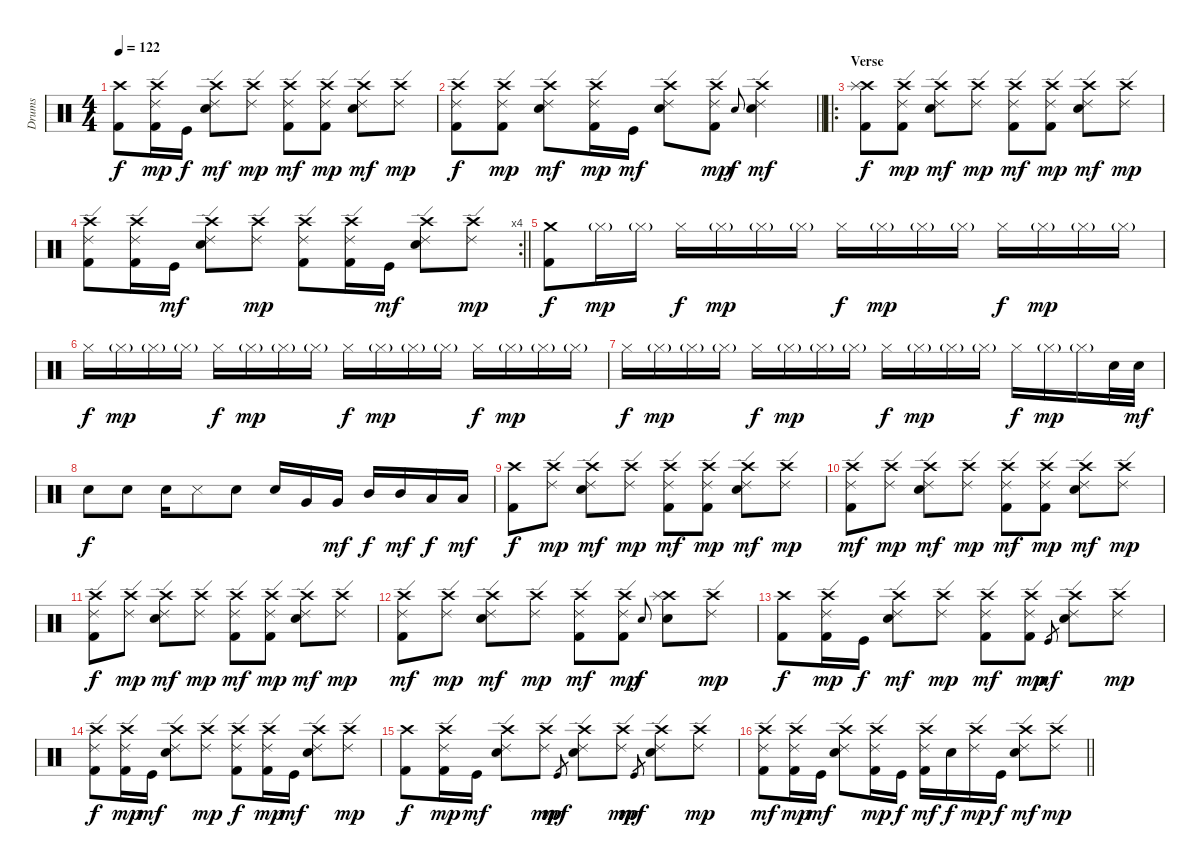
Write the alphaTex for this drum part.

\track ("Drums" "Drums") {instrument percussion}
\staff {score}
\articulation defaults
\ts (4 4)
\tempo 122
\clef neutral
\ks c
("Crash high (hit)" "Kick (hit) 2").8{dy f} ("Crash high (hit)" "Ride (edge) 2" "Kick (hit) 2").16{dy mp} "Kick (hit)".16{dy f} ("Crash high (hit)" "Ride (edge) 2" "Electric Snare (hit)").8{dy mf} ("Crash high (hit)" "Ride (edge) 2").8{dy mp} ("Crash high (hit)" "Ride (edge) 2" "Kick (hit) 2").8{dy mf} ("Crash high (hit)" "Ride (edge) 2" "Kick (hit) 2").8{dy mp} ("Crash high (hit)" "Ride (edge) 2" "Electric Snare (hit)").8{dy mf} ("Crash high (hit)" "Ride (edge) 2").8{dy mp} |
\barLineRight lightlight
("Crash high (hit)" "Ride (edge) 2" "Kick (hit) 2").8{dy f} ("Crash high (hit)" "Ride (edge) 2" "Kick (hit) 2").8{dy mp} ("Crash high (hit)" "Ride (edge) 2" "Electric Snare (hit)").8{dy mf} ("Crash high (hit)" "Ride (edge) 2" "Kick (hit) 2").16{dy mp} "Kick (hit)".16{dy mf} ("Crash high (hit)" "Ride (edge) 2" "Electric Snare (hit)").8 ("Crash high (hit)" "Ride (edge) 2" "Kick (hit) 2").8{dy mp} "Electric Snare (hit)".8{gr onbeat dy f} ("Crash high (hit)" "Ride (edge) 2" "Electric Snare (hit)").4{dy mf} |
\ro
\section ("" "Verse")
("Crash high (hit)" "Splash (hit)" "Kick (hit) 2").8{dy f} ("Crash high (hit)" "Ride (edge) 2" "Kick (hit) 2").8{dy mp} ("Crash high (hit)" "Ride (edge) 2" "Electric Snare (hit)").8{dy mf} ("Crash high (hit)" "Ride (edge) 2").8{dy mp} ("Crash high (hit)" "Ride (edge) 2" "Kick (hit) 2").8{dy mf} ("Crash high (hit)" "Ride (edge) 2" "Kick (hit) 2").8{dy mp} ("Crash high (hit)" "Ride (edge) 2" "Electric Snare (hit)").8{dy mf} ("Crash high (hit)" "Ride (edge) 2").8{dy mp} |
\rc 4
\barLineRight lightlight
("Crash high (hit)" "Ride (edge) 2" "Kick (hit) 2").8 ("Crash high (hit)" "Ride (edge) 2" "Kick (hit) 2").16 "Kick (hit)".16{dy mf} ("Crash high (hit)" "Ride (edge) 2" "Electric Snare (hit)").8 ("Crash high (hit)" "Ride (edge) 2").8{dy mp} ("Crash high (hit)" "Ride (edge) 2" "Kick (hit) 2").8 ("Crash high (hit)" "Ride (edge) 2" "Kick (hit) 2").16 "Kick (hit)".16{dy mf} ("Crash high (hit)" "Ride (edge) 2" "Electric Snare (hit)").8 ("Crash high (hit)" "Ride (edge) 2").8{dy mp} |
\section ("" "")
("Crash medium (hit)" "Kick (hit) 2").8{dy f} "Hi-Hat (closed)"{g}.16{dy mp} "Hi-Hat (closed)"{g}.16 "Hi-Hat (closed)".16{dy f} "Hi-Hat (closed)"{g}.16{dy mp} "Hi-Hat (closed)"{g}.16 "Hi-Hat (closed)"{g}.16 "Hi-Hat (closed)".16{dy f} "Hi-Hat (closed)"{g}.16{dy mp} "Hi-Hat (closed)"{g}.16 "Hi-Hat (closed)"{g}.16 "Hi-Hat (closed)".16{dy f} "Hi-Hat (closed)"{g}.16{dy mp} "Hi-Hat (closed)"{g}.16 "Hi-Hat (closed)"{g}.16 |
"Hi-Hat (closed)".16{dy f} "Hi-Hat (closed)"{g}.16{dy mp} "Hi-Hat (closed)"{g}.16 "Hi-Hat (closed)"{g}.16 "Hi-Hat (closed)".16{dy f} "Hi-Hat (closed)"{g}.16{dy mp} "Hi-Hat (closed)"{g}.16 "Hi-Hat (closed)"{g}.16 "Hi-Hat (closed)".16{dy f} "Hi-Hat (closed)"{g}.16{dy mp} "Hi-Hat (closed)"{g}.16 "Hi-Hat (closed)"{g}.16 "Hi-Hat (closed)".16{dy f} "Hi-Hat (closed)"{g}.16{dy mp} "Hi-Hat (closed)"{g}.16 "Hi-Hat (closed)"{g}.16 |
"Hi-Hat (closed)".16{dy f} "Hi-Hat (closed)"{g}.16{dy mp} "Hi-Hat (closed)"{g}.16 "Hi-Hat (closed)"{g}.16 "Hi-Hat (closed)".16{dy f} "Hi-Hat (closed)"{g}.16{dy mp} "Hi-Hat (closed)"{g}.16 "Hi-Hat (closed)"{g}.16 "Hi-Hat (closed)".16{dy f} "Hi-Hat (closed)"{g}.16{dy mp} "Hi-Hat (closed)"{g}.16 "Hi-Hat (closed)"{g}.16 "Hi-Hat (closed)".16{dy f} "Hi-Hat (closed)"{g}.16{dy mp} "Hi-Hat (closed)"{g}.16 "Electric Snare (hit)".32 "Electric Snare (hit)".32{dy mf} |
"Electric Snare (hit)".8{dy f} "Electric Snare (hit)".8 "Electric Snare (hit)".16 "Metronome (hit)".8 "Electric Snare (hit)".8 "Electric Snare (hit)".16 "Very Low Tom (hit)".16 "Very Low Tom (hit)".16{dy mf} "Mid Tom (hit)".16{dy f} "Mid Tom (hit)".16{dy mf} "Low Tom (hit)".16{dy f} "Low Tom (hit)".16{dy mf} |
("Crash high (hit)" "Kick (hit) 2").8{dy f} ("Crash high (hit)" "Ride (edge) 2").8{dy mp} ("Crash high (hit)" "Ride (edge) 2" "Electric Snare (hit)").8{dy mf} ("Crash high (hit)" "Ride (edge) 2").8{dy mp} ("Crash high (hit)" "Ride (edge) 2" "Kick (hit) 2").8{dy mf} ("Crash high (hit)" "Ride (edge) 2" "Kick (hit) 2").8{dy mp} ("Crash high (hit)" "Ride (edge) 2" "Electric Snare (hit)").8{dy mf} ("Crash high (hit)" "Ride (edge) 2").8{dy mp} |
("Crash high (hit)" "Ride (edge) 2" "Kick (hit) 2").8{dy mf} ("Crash high (hit)" "Ride (edge) 2").8{dy mp} ("Crash high (hit)" "Ride (edge) 2" "Electric Snare (hit)").8{dy mf} ("Crash high (hit)" "Ride (edge) 2").8{dy mp} ("Crash high (hit)" "Ride (edge) 2" "Kick (hit) 2").8{dy mf} ("Crash high (hit)" "Ride (edge) 2" "Kick (hit) 2").8{dy mp} ("Crash high (hit)" "Ride (edge) 2" "Electric Snare (hit)").8{dy mf} ("Crash high (hit)" "Ride (edge) 2").8{dy mp} |
("Crash high (hit)" "Ride (edge) 2" "Kick (hit) 2").8{dy f} ("Crash high (hit)" "Ride (edge) 2").8{dy mp} ("Crash high (hit)" "Ride (edge) 2" "Electric Snare (hit)").8{dy mf} ("Crash high (hit)" "Ride (edge) 2").8{dy mp} ("Crash high (hit)" "Ride (edge) 2" "Kick (hit) 2").8{dy mf} ("Crash high (hit)" "Ride (edge) 2" "Kick (hit) 2").8{dy mp} ("Crash high (hit)" "Ride (edge) 2" "Electric Snare (hit)").8{dy mf} ("Crash high (hit)" "Ride (edge) 2").8{dy mp} |
("Crash high (hit)" "Ride (edge) 2" "Kick (hit) 2").8{dy mf} ("Crash high (hit)" "Ride (edge) 2").8{dy mp} ("Crash high (hit)" "Ride (edge) 2" "Electric Snare (hit)").8{dy mf} ("Crash high (hit)" "Ride (edge) 2").8{dy mp} ("Crash high (hit)" "Ride (edge) 2" "Kick (hit) 2").8{dy mf} ("Crash high (hit)" "Ride (edge) 2" "Kick (hit) 2").8{dy mp} "Electric Snare (hit)".8{gr onbeat dy f} ("Crash high (hit)" "Splash (hit)" "Electric Snare (hit)").8 ("Crash high (hit)" "Ride (edge) 2").8{dy mp} |
("Crash high (hit)" "Kick (hit) 2").8{dy f} ("Crash high (hit)" "Ride (edge) 2" "Kick (hit) 2").16{dy mp} "Kick (hit)".16{dy f} ("Crash high (hit)" "Ride (edge) 2" "Electric Snare (hit)").8{dy mf} ("Crash high (hit)" "Ride (edge) 2").8{dy mp} ("Crash high (hit)" "Ride (edge) 2" "Kick (hit) 2").8{dy mf} ("Crash high (hit)" "Ride (edge) 2" "Kick (hit) 2").8{dy mp} "Kick (hit)".8{gr dy mf} ("Crash high (hit)" "Ride (edge) 2" "Electric Snare (hit)").8 ("Crash high (hit)" "Ride (edge) 2").8{dy mp} |
("Crash high (hit)" "Ride (edge) 2" "Kick (hit) 2").8{dy f} ("Crash high (hit)" "Ride (edge) 2" "Kick (hit) 2").16{dy mp} "Kick (hit)".16{dy mf} ("Crash high (hit)" "Ride (edge) 2" "Electric Snare (hit)").8 ("Crash high (hit)" "Ride (edge) 2").8{dy mp} ("Crash high (hit)" "Ride (edge) 2" "Kick (hit) 2").8{dy f} ("Crash high (hit)" "Ride (edge) 2" "Kick (hit) 2").16{dy mp} "Kick (hit)".16{dy mf} ("Crash high (hit)" "Ride (edge) 2" "Electric Snare (hit)").8 ("Crash high (hit)" "Ride (edge) 2").8{dy mp} |
("Crash high (hit)" "Kick (hit) 2").8{dy f} ("Crash high (hit)" "Ride (edge) 2" "Kick (hit) 2").16{dy mp} "Kick (hit)".16{dy mf} ("Crash high (hit)" "Ride (edge) 2" "Electric Snare (hit)").8 ("Crash high (hit)" "Ride (edge) 2").8{dy mp} "Kick (hit)".8{gr dy mf} ("Crash high (hit)" "Ride (edge) 2" "Electric Snare (hit)").8 ("Crash high (hit)" "Ride (edge) 2").8{dy mp} "Kick (hit)".8{gr dy mf} ("Crash high (hit)" "Ride (edge) 2" "Electric Snare (hit)").8 ("Crash high (hit)" "Ride (edge) 2").8{dy mp} |
\barLineRight lightlight
("Crash high (hit)" "Ride (edge) 2" "Kick (hit) 2").8{dy mf} ("Crash high (hit)" "Ride (edge) 2" "Kick (hit) 2").16{dy mp} "Kick (hit)".16{dy mf} ("Crash high (hit)" "Ride (edge) 2" "Electric Snare (hit)").8 ("Crash high (hit)" "Ride (edge) 2" "Kick (hit) 2").16{dy mp} "Kick (hit)".16{dy f} ("Crash high (hit)" "Ride (edge) 2" "Kick (hit) 2").16{dy mf} "Electric Snare (hit)".16{dy f} ("Crash high (hit)" "Ride (edge) 2").16{dy mp} "Kick (hit)".16{dy f} ("Crash high (hit)" "Ride (edge) 2" "Electric Snare (hit)").8{dy mf} ("Crash high (hit)" "Ride (edge) 2").8{dy mp}
